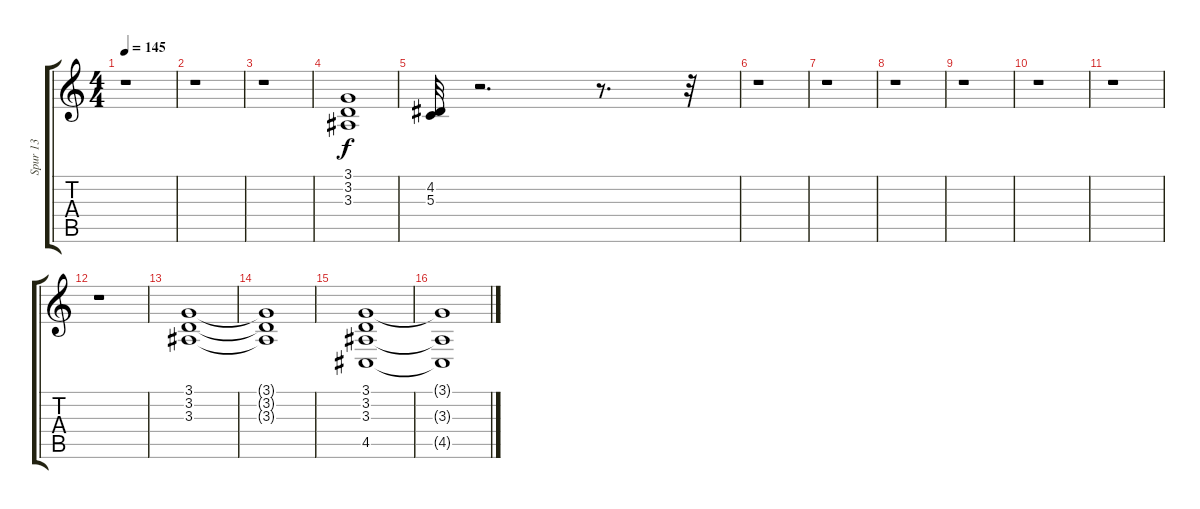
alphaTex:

\track ("Spur 13" "Spur 13") {instrument pad2warm}
\staff {score tabs}
\tuning (E4 B3 G3 D3 A2 E2) {hide}
\ts (4 4)
\tempo 145
\clef g2
\ks c
r.1{dy f} |
r.1 |
r.1 |
(3.1 3.2 3.3).1 |
(4.2 5.3).32 r.2{d} r.8{d} r.32 |
r.1 |
r.1 |
r.1 |
r.1 |
r.1 |
r.1 |
r.1 |
(3.1 3.2 3.3).1 |
(3.1{t} 3.2{t} 3.3{t}).1 |
(3.1 3.2 3.3 4.5).1 |
(3.1{t} 3.3{t} 4.5{t}).1
